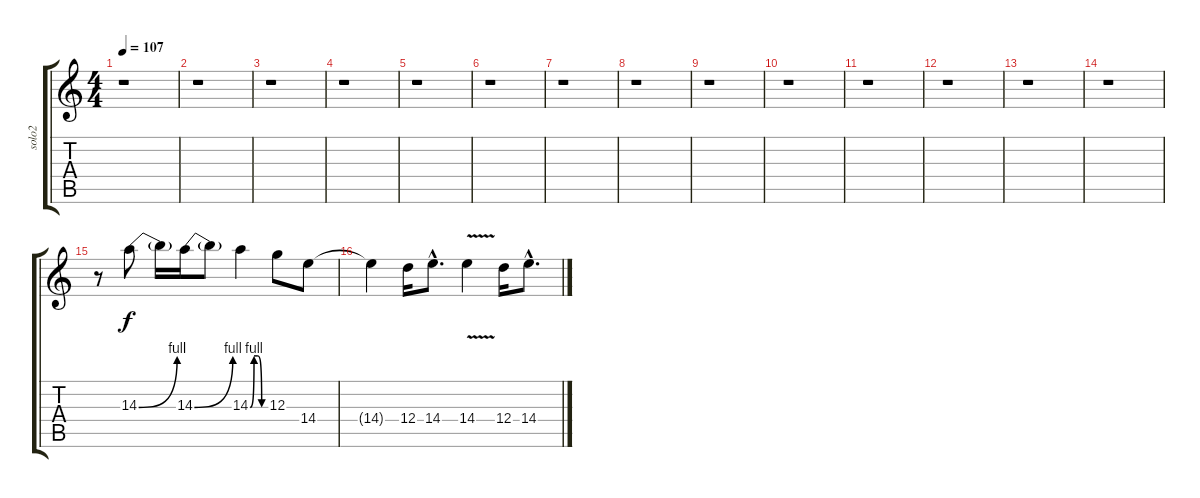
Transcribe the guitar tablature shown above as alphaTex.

\track ("solo2" "solo2") {instrument overdrivenguitar}
\staff {score tabs}
\tuning (E4 B3 G3 D3 A2 E2) {hide}
\ts (4 4)
\tempo 107
\clef g2
\ks c
r.1{dy f instrument overdrivenguitar} |
r.1 |
r.1 |
r.1 |
r.1 |
r.1 |
r.1 |
r.1 |
r.1 |
r.1 |
r.1 |
r.1 |
r.1 |
r.1 |
r.8 14.3{be (bend 0 0 60 4)}.8 14.3{t}.16 14.3{be (bend 0 0 60 4)}.16 14.3{t}.8 14.3{be (custom 0 0 15 4 30 4 45 0 60 0)}.4 12.3.8 14.4.8 |
14.4{t}.4 12.4.16 14.4{hac}.8{d} 14.4{v}.4 12.4.16 14.4{hac}.8{d}
